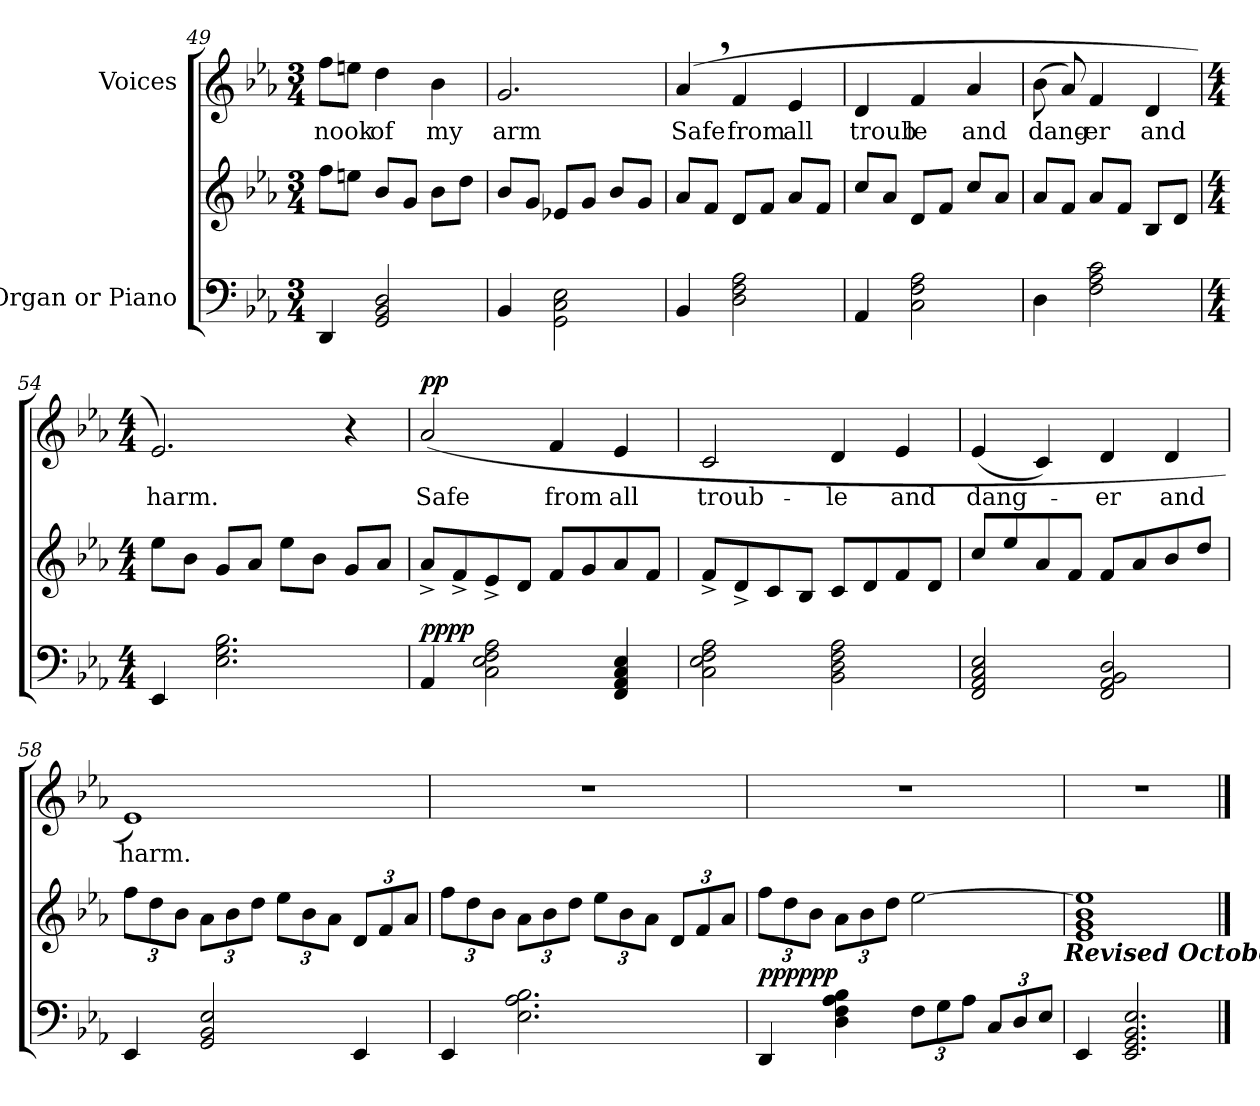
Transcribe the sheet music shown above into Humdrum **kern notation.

**kern	**kern	**dynam	**kern	**text	**dynam
*part2	*part2	*part2	*part1	*part1	*part1
*staff3	*staff2	*staff2/3	*staff1	*staff1	*staff1
*I"Organ or Piano	*	*	*I"Voices	*	*
*clefF4	*clefG2	*	*clefG2	*	*
*k[b-e-a-]	*k[b-e-a-]	*	*k[b-e-a-]	*	*
*E-:	*E-:	*	*E-:	*	*
*M3/4	*M3/4	*	*M3/4	*	*
=49	=49	=49	=49	=49	=49
!	!	!	!	!LO:LY:b	!
4DD/	8ff\L	.	8ff\L	nook	.
.	8een\J	.	8een\J	.	.
!	!	!	!	!LO:LY:b	!
2GG/ 2BB-/ 2D/	8b-/L	.	4dd\	of	.
.	8g/J	.	.	.	.
!	!	!	!	!LO:LY:b	!
.	8b-\L	.	4b-\	my	.
.	8dd\J	.	.	.	.
=50	=50	=50	=50	=50	=50
!	!	!	!	!LO:LY:b	!
4BB-/	8b-/L	.	2.g/	arm	.
.	8g/J	.	.	.	.
2GG\ 2C\ 2E-\	8e-X/L	.	.	.	.
.	8g/J	.	.	.	.
.	8b-/L	.	.	.	.
.	8g/J	.	.	.	.
=51	=51	=51	=51	=51	=51
!	!	!	!	!LO:LY:b	!
4BB-/	8a-/L	.	(4a-,>/	Safe	.
.	8f/J	.	.	.	.
!	!	!	!	!LO:LY:b	!
2D\ 2F\ 2A-\	8d/L	.	4f/	from	.
.	8f/J	.	.	.	.
!	!	!	!	!LO:LY:b	!
.	8a-/L	.	4e-/	all	.
.	8f/J	.	.	.	.
=52	=52	=52	=52	=52	=52
!	!	!	!	!LO:LY:b	!
4AA-/	8cc/L	.	4d/	troub-	.
.	8a-/J	.	.	.	.
!	!	!	!	!LO:LY:b:rj	!
2C\ 2F\ 2A-\	8d/L	.	4f/	-le	.
.	8f/J	.	.	.	.
!	!	!	!	!LO:LY:b	!
.	8cc/L	.	4a-/	and	.
.	8a-/J	.	.	.	.
!!LO:PB:g=z
=53	=53	=53	=53	=53	=53
!	!	!	!	!LO:LY:b	!
4D\	8a-/L	.	(>8b-\	dang-	.
.	8f/J	.	8a-/)	.	.
!	!	!	!	!LO:LY:b	!
2F\ 2A-\ 2c\	8a-/L	.	4f/	-er	.
.	8f/J	.	.	.	.
!	!	!	!	!LO:LY:b	!
.	8B-/L	.	4d/	and	.
.	8d/J	.	.	.	.
=54	=54	=54	=54	=54	=54
*M4/4	*M4/4	*	*M4/4	*	*
!	!	!	!	!LO:LY:b	!
4EE-/	8ee-\L	.	2.e-/)	harm.	.
.	8b-\J	.	.	.	.
2.E-\ 2.G\ 2.B-\	8g/L	.	.	.	.
.	8a-/J	.	.	.	.
.	8ee-\L	.	.	.	.
.	8b-\J	.	.	.	.
.	8g/L	.	4r	.	.
.	8a-/J	.	.	.	.
=55	=55	=55	=55	=55	=55
!	!	!LO:DY:a=2	!	!LO:LY:b	!
!	!	!LO:DY:n=1:a	!	!	!LO:DY:a
4AA-/	8a-^</L	pp pp	(2a-/	Safe	pp
.	8f^</	.	.	.	.
2C\ 2E-\ 2F\ 2A-\	8e-^</	.	.	.	.
.	8d/J	.	.	.	.
!	!	!	!	!LO:LY:b	!
.	8f/L	.	4f/	from	.
.	8g/	.	.	.	.
!	!	!	!	!LO:LY:b	!
4FF/ 4AA-/ 4C/ 4E-/	8a-/	.	4e-/	all	.
.	8f/J	.	.	.	.
=56	=56	=56	=56	=56	=56
!	!	!	!	!LO:LY:b	!
2C\ 2E-\ 2F\ 2A-\	8f^</L	.	2c/	troub-	.
.	8d^</	.	.	.	.
.	8c/	.	.	.	.
.	8B-/J	.	.	.	.
!	!	!	!	!LO:LY:b	!
2BB-\ 2D\ 2F\ 2A-\	8c/L	.	4d/	-le	.
.	8d/	.	.	.	.
!	!	!	!	!LO:LY:b	!
.	8f/	.	4e-/	and	.
.	8d/J	.	.	.	.
!!LO:LB:g=z
=57	=57	=57	=57	=57	=57
!	!	!	!	!LO:LY:b	!
2FF/ 2AA-/ 2C/ 2E-/	8cc/L	.	(4e-/	dang-	.
.	8ee-/	.	.	.	.
.	8a-/	.	4c/)	.	.
.	8f/J	.	.	.	.
!	!	!	!	!LO:LY:b	!
2FF/ 2AA-/ 2BB-/ 2D/	8f/L	.	4d/	-er	.
.	8a-/	.	.	.	.
!	!	!	!	!LO:LY:b	!
.	8b-/	.	4d/	and	.
.	8dd/J	.	.	.	.
=58	=58	=58	=58	=58	=58
*	*Xbrackettup	*	*	*	*
!	!	!	!	!LO:LY:b	!
4EE-/	12ff\L	.	1e-)	harm.	.
.	12dd\	.	.	.	.
.	12b-\J	.	.	.	.
2GG/ 2BB-/ 2E-/	12a-\L	.	.	.	.
.	12b-\	.	.	.	.
.	12dd\J	.	.	.	.
.	12ee-\L	.	.	.	.
.	12b-\	.	.	.	.
.	12a-\J	.	.	.	.
4EE-/	12d/L	.	.	.	.
.	12f/	.	.	.	.
.	12a-/J	.	.	.	.
=59	=59	=59	=59	=59	=59
4EE-/	12ff\L	.	1r	.	.
.	12dd\	.	.	.	.
.	12b-\J	.	.	.	.
2.E-\ 2.A-\ 2.B-\	12a-\L	.	.	.	.
.	12b-\	.	.	.	.
.	12dd\J	.	.	.	.
.	12ee-\L	.	.	.	.
.	12b-\	.	.	.	.
.	12a-\J	.	.	.	.
.	12d/L	.	.	.	.
.	12f/	.	.	.	.
.	12a-/J	.	.	.	.
!!LO:LB:g=z
=60	=60	=60	=60	=60	=60
!	!	!LO:DY:a=2	!	!	!
!	!	!LO:DY:n=1:a	!	!	!
4DD/	12ff\L	ppp ppp	1r	.	.
.	12dd\	.	.	.	.
.	12b-\J	.	.	.	.
4D\ 4F\ 4A-\ 4B-\	12a-\L	.	.	.	.
.	12b-\	.	.	.	.
.	12dd\J	.	.	.	.
*Xbrackettup	*	*	*	*	*
12F\L	[>2ee-\	.	.	.	.
12G\	.	.	.	.	.
12A-\J	.	.	.	.	.
12C/L	.	.	.	.	.
12D/	.	.	.	.	.
12E-/J	.	.	.	.	.
!	!LO:TX:b:Bi:t=Revised October 2011 for AML	!	!	!	!
=61	=61	=61	=61	=61	=61
4EE-/	1e- 1g 1b- 1ee-]	.	1r	.	.
2.EE-/ 2.GG/ 2.BB-/ 2.E-/	.	.	.	.	.
==	==	==	==	==	==
*-	*-	*-	*-	*-	*-
